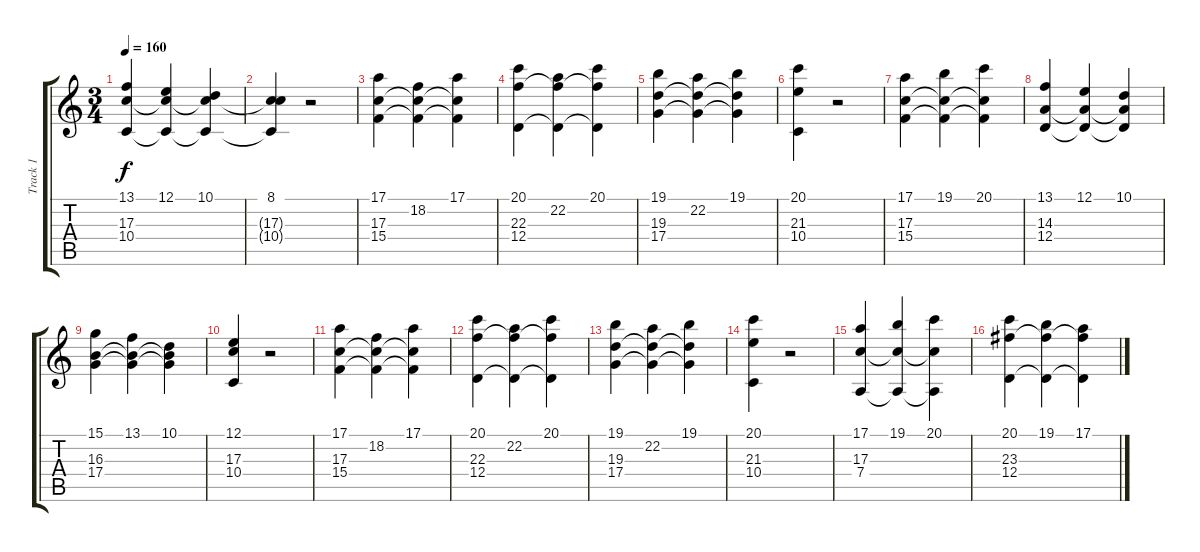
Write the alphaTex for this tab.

\track ("Track 1" "Track 1") {instrument panflute}
\staff {score tabs}
\tuning (E4 B3 G3 D3 A2 E2) {hide}
\ts (3 4)
\tempo 160
\clef g2
\ks c
(13.1 17.3 10.4).4{dy f} (12.1 17.3{t} 10.4{t}).4 (10.1 17.3{t} 10.4{t}).4 |
(8.1 17.3{t} 10.4{t}).4 r.2 |
(17.1 17.3 15.4).4 (18.2 17.3{t} 15.4{t}).4 (17.1 17.3{t} 15.4{t}).4 |
(20.1 22.3 12.4).4 (22.2 22.3{t} 12.4{t}).4 (20.1 22.3{t} 12.4{t}).4 |
(19.1 19.3 17.4).4 (22.2 19.3{t} 17.4{t}).4 (19.1 19.3{t} 17.4{t}).4 |
(20.1 21.3 10.4).4 r.2 |
(17.1 17.3 15.4).4 (19.1 17.3{t} 15.4{t}).4 (20.1 17.3{t} 15.4{t}).4 |
(13.1 14.3 12.4).4 (12.1 14.3{t} 12.4{t}).4 (10.1 14.3{t} 12.4{t}).4 |
(15.1 16.3 17.4).4 (13.1 16.3{t} 17.4{t}).4 (10.1 16.3{t} 17.4{t}).4 |
(12.1 17.3 10.4).4 r.2 |
(17.1 17.3 15.4).4 (18.2 17.3{t} 15.4{t}).4 (17.1 17.3{t} 15.4{t}).4 |
(20.1 22.3 12.4).4 (22.2 22.3{t} 12.4{t}).4 (20.1 22.3{t} 12.4{t}).4 |
(19.1 19.3 17.4).4 (22.2 19.3{t} 17.4{t}).4 (19.1 19.3{t} 17.4{t}).4 |
(20.1 21.3 10.4).4 r.2 |
(17.1 17.3 7.4).4 (19.1 17.3{t} 7.4{t}).4 (20.1 17.3{t} 7.4{t}).4 |
(20.1 23.3 12.4).4 (19.1 23.3{t} 12.4{t}).4 (17.1 23.3{t} 12.4{t}).4
